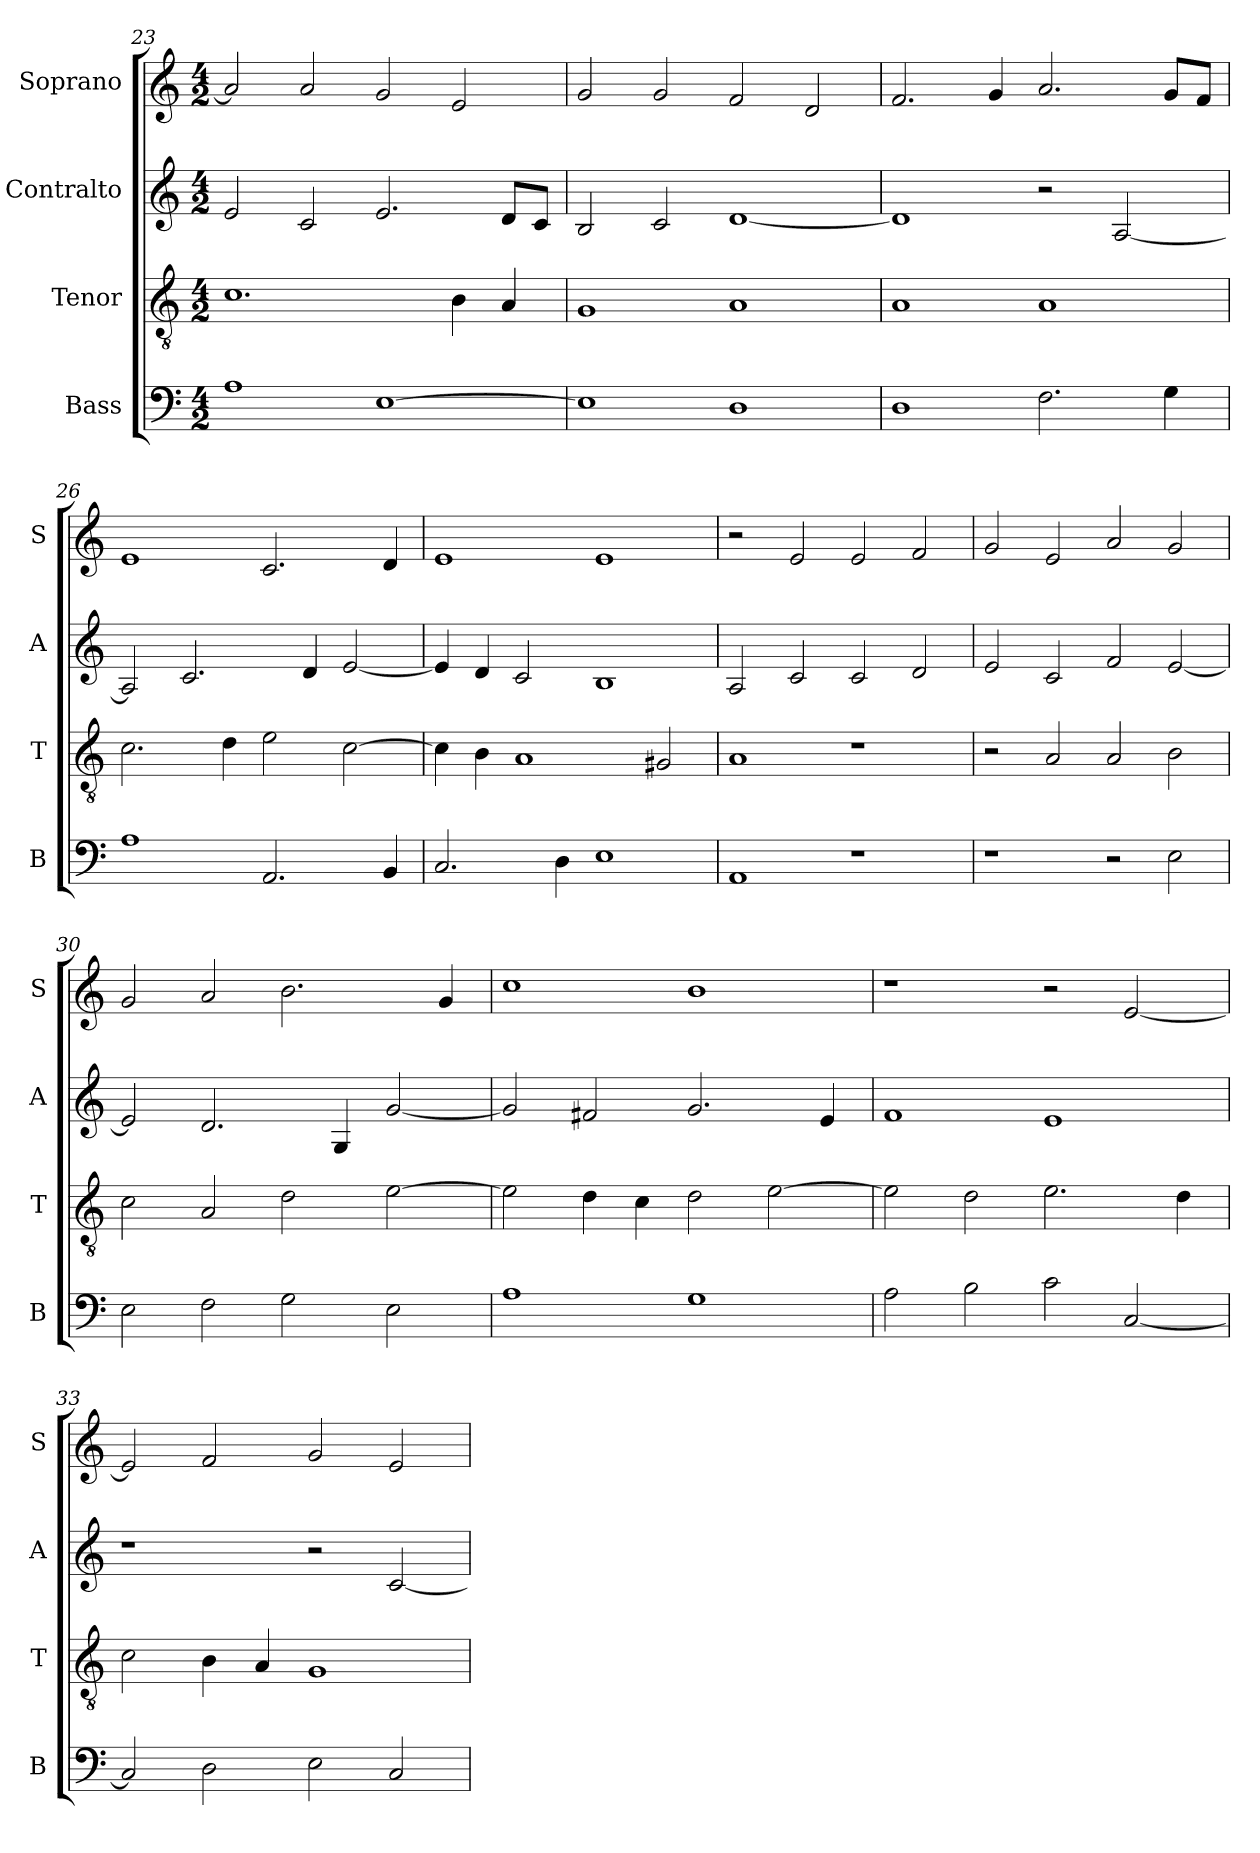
**kern	**kern	**kern	**kern
*part4	*part3	*part2	*part1
*staff4	*staff3	*staff2	*staff1
*I"Bass	*I"Tenor	*I"Contralto	*I"Soprano
*I'B	*I'T	*I'A	*I'S
*clefF4	*clefGv2	*clefG2	*clefG2
*k[]	*k[]	*k[]	*k[]
*A:aeo	*A:aeo	*A:aeo	*A:aeo
*M4/2	*M4/2	*M4/2	*M4/2
=23	=23	=23	=23
1A	1.c	2e	2a]
.	.	2c	2a
[1E	.	2.e	2g
.	4B	.	2e
.	4A	8d/L	.
.	.	8c/J	.
=24	=24	=24	=24
1E]	1G	2B	2g
.	.	2c	2g
1D	1A	[1d	2f
.	.	.	2d
=25	=25	=25	=25
1D	1A	1d]	2.f
.	.	.	4g
2.F	1A	2r	2.a
.	.	[2A	.
4G	.	.	8g/L
.	.	.	8f/J
=26	=26	=26	=26
1A	2.c	2A]	1e
.	.	2.c	.
.	4d	.	.
2.AA	2e	.	2.c
.	.	4d	.
.	[2c	[2e	.
4BB	.	.	4d
=27	=27	=27	=27
2.C	4c]	4e]	1e
.	4B	4d	.
.	1A	2c	.
4D	.	.	.
1E	.	1B	1e
.	2G#X	.	.
=28	=28	=28	=28
1AA	1A	2A	2r
.	.	2c	2e
1r	1r	2c	2e
.	.	2d	2f
=29	=29	=29	=29
1r	2r	2e	2g
.	2A	2c	2e
2r	2A	2f	2a
2E	2B	[2e	2g
=30	=30	=30	=30
2E	2c	2e]	2g
2F	2A	2.d	2a
2G	2d	.	2.b
.	.	4G	.
2E	[2e	[2g	.
.	.	.	4g
=31	=31	=31	=31
1A	2e]	2g]	1cc
.	4d	2f#X	.
.	4c	.	.
1G	2d	2.g	1b
.	[2e	.	.
.	.	4e	.
=32	=32	=32	=32
2A	2e]	1f	1r
2B	2d	.	.
2c	2.e	1e	2r
[2C	.	.	[2e
.	4d	.	.
=33	=33	=33	=33
2C]	2c	1r	2e]
2D	4B	.	2f
.	4A	.	.
2E	1G	2r	2g
2C	.	[2c	2e
=	=	=	=
*-	*-	*-	*-
